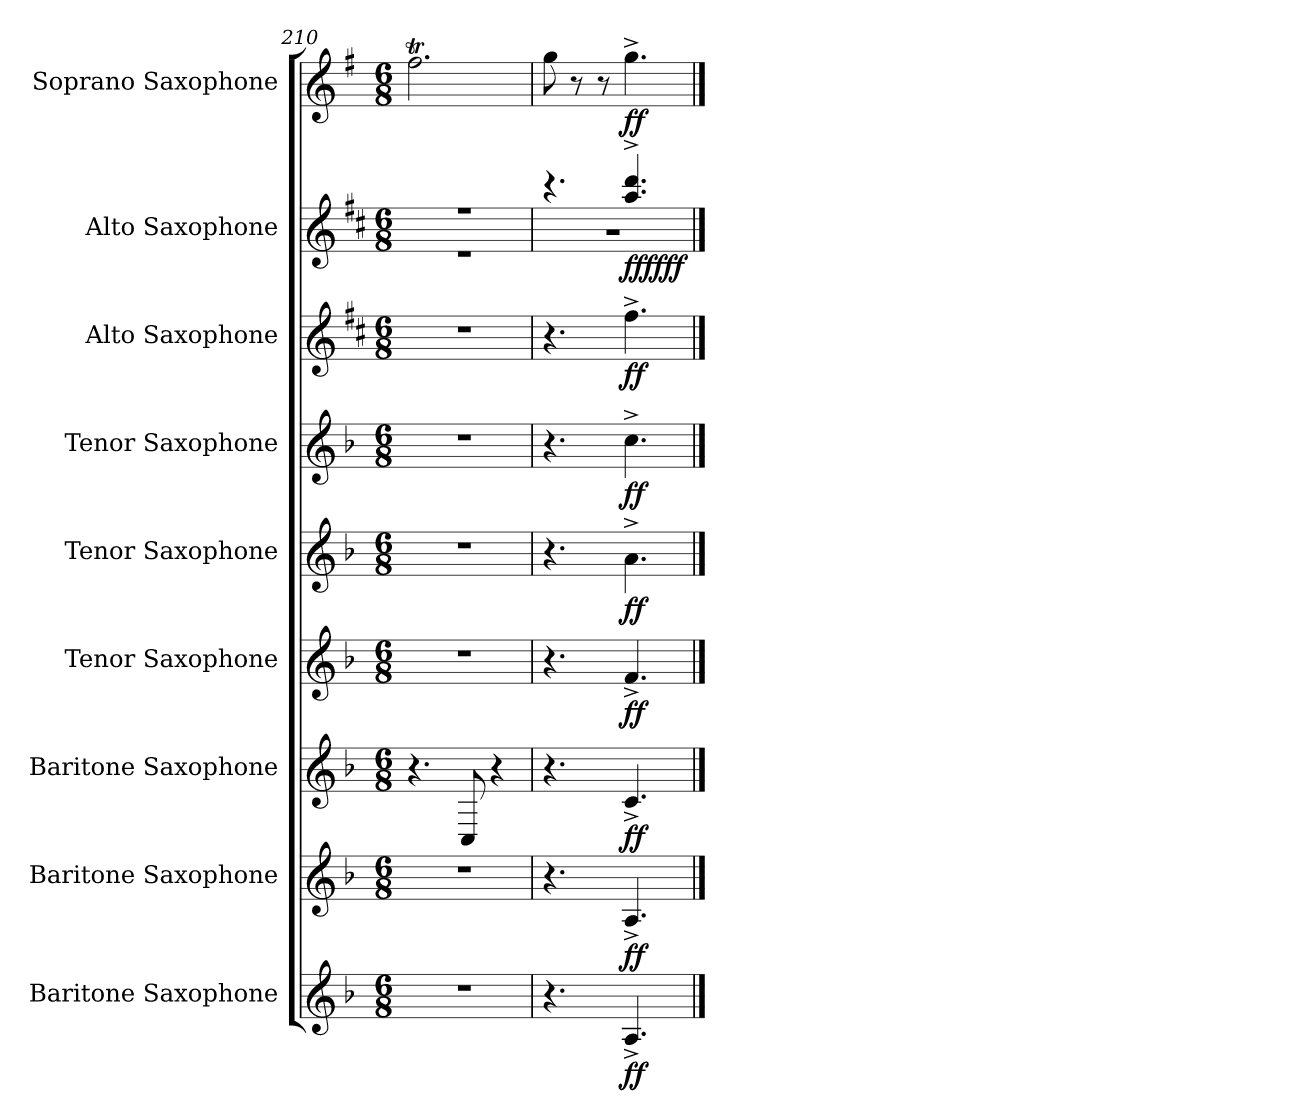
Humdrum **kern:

**kern	**dynam	**kern	**dynam	**kern	**dynam	**kern	**dynam	**kern	**dynam	**kern	**dynam	**kern	**dynam	**kern	**dynam	**kern	**dynam
*part9	*part9	*part8	*part8	*part7	*part7	*part6	*part6	*part5	*part5	*part4	*part4	*part3	*part3	*part2	*part2	*part1	*part1
*staff9	*staff9	*staff8	*staff8	*staff7	*staff7	*staff6	*staff6	*staff5	*staff5	*staff4	*staff4	*staff3	*staff3	*staff2	*staff2	*staff1	*staff1
*I"Baritone Saxophone	*	*I"Baritone Saxophone	*	*I"Baritone Saxophone	*	*I"Tenor Saxophone	*	*I"Tenor Saxophone	*	*I"Tenor Saxophone	*	*I"Alto Saxophone	*	*I"Alto Saxophone	*	*I"Soprano Saxophone	*
*I'Bar. Sax.	*	*I'Bar. Sax.	*	*I'Bar. Sax.	*	*I'T. Sax.	*	*I'T. Sax.	*	*I'T. Sax.	*	*I'A. Sax.	*	*I'A. Sax.	*	*I'S. Sax.	*
*clefG2	*	*clefG2	*	*clefG2	*	*clefG2	*	*clefG2	*	*clefG2	*	*clefG2	*	*clefG2	*	*clefG2	*
*ITrd12c21	*	*ITrd12c21	*	*ITrd12c21	*	*ITrd8c14	*	*ITrd8c14	*	*ITrd8c14	*	*ITrd5c9	*	*ITrd5c9	*	*ITrd1c2	*
*k[b-]	*	*k[b-]	*	*k[b-]	*	*k[b-]	*	*k[b-]	*	*k[b-]	*	*k[b-]	*	*k[b-]	*	*k[b-]	*
*M6/8	*	*M6/8	*	*M6/8	*	*M6/8	*	*M6/8	*	*M6/8	*	*M6/8	*	*M6/8	*	*M6/8	*
=210	=210	=210	=210	=210	=210	=210	=210	=210	=210	=210	=210	=210	=210	=210	=210	=210	=210
*	*	*	*	*	*	*	*	*	*	*	*	*	*	*^	*	*	*
2.r	.	2.r	.	4.r	.	2.r	.	2.r	.	2.r	.	2.r	.	2.r	2.r	.	2.eet\	.
.	.	.	.	8CC/	.	.	.	.	.	.	.	.	.	.	.	.	.	.
.	.	.	.	4r	.	.	.	.	.	.	.	.	.	.	.	.	.	.
=211	=211	=211	=211	=211	=211	=211	=211	=211	=211	=211	=211	=211	=211	=211	=211	=211	=211	=211
4.r	.	4.r	.	4.r	.	4.r	.	4.r	.	4.r	.	4.r	.	4.r	2.r	.	8ff\	.
.	.	.	.	.	.	.	.	.	.	.	.	.	.	.	.	.	8r	.
.	.	.	.	.	.	.	.	.	.	.	.	.	.	.	.	.	8r	.
!	!LO:DY:b	!	!LO:DY:b	!	!LO:DY:b	!	!LO:DY:b	!	!LO:DY:b	!	!LO:DY:b	!	!LO:DY:b	!	!	!LO:DY:b	!	!
!	!	!	!	!	!	!	!	!	!	!	!	!	!	!	!	!LO:DY:n=1:b	!	!
!	!	!	!	!	!	!	!	!	!	!	!	!	!	!	!	!LO:DY:n=2:b	!	!LO:DY:b
4.AA^/	ff	4.AA^/	ff	4.C^/	ff	4.F^/	ff	4.A^\	ff	4.c^\	ff	4.a^\	ff	4.cc/^ 4.ff/^	.	ff ff ff	4.ff^\	ff
*	*	*	*	*	*	*	*	*	*	*	*	*	*	*v	*v	*	*	*
==	==	==	==	==	==	==	==	==	==	==	==	==	==	==	==	==	==
*-	*-	*-	*-	*-	*-	*-	*-	*-	*-	*-	*-	*-	*-	*-	*-	*-	*-
